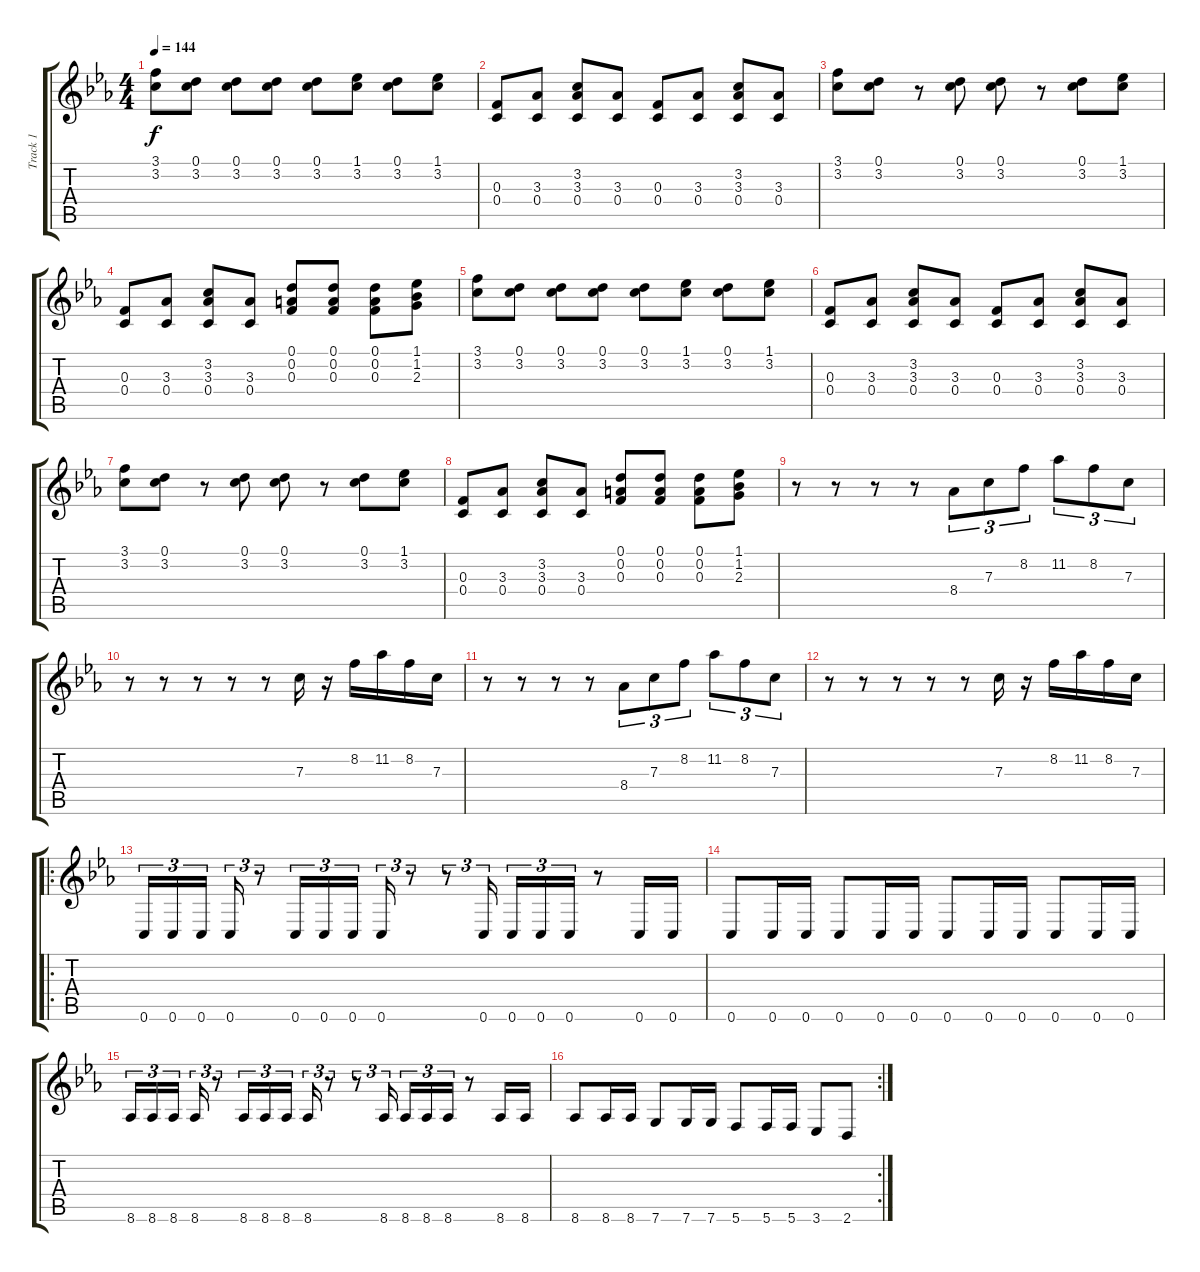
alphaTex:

\track ("Track 1" "Track 1") {instrument distortionguitar}
\staff {score tabs}
\tuning (D4 A3 F3 C3 G2 C2) {hide}
\ts (4 4)
\tempo 144
\clef g2
\ks cminor
(3.1 3.2).8{dy f} (0.1 3.2).8 (0.1 3.2).8 (0.1 3.2).8 (0.1 3.2).8 (1.1 3.2).8 (0.1 3.2).8 (1.1 3.2).8 |
(0.3 0.4).8 (3.3 0.4).8 (3.2 3.3 0.4).8 (3.3 0.4).8 (0.3 0.4).8 (3.3 0.4).8 (3.2 3.3 0.4).8 (3.3 0.4).8 |
(3.1 3.2).8 (0.1 3.2).8 r.8 (0.1 3.2).8 (0.1 3.2).8 r.8 (0.1 3.2).8 (1.1 3.2).8 |
(0.3 0.4).8 (3.3 0.4).8 (3.2 3.3 0.4).8 (3.3 0.4).8 (0.1 0.2 0.3).8 (0.1 0.2 0.3).8 (0.1 0.2 0.3).8 (1.1 1.2 2.3).8 |
(3.1 3.2).8 (0.1 3.2).8 (0.1 3.2).8 (0.1 3.2).8 (0.1 3.2).8 (1.1 3.2).8 (0.1 3.2).8 (1.1 3.2).8 |
(0.3 0.4).8 (3.3 0.4).8 (3.2 3.3 0.4).8 (3.3 0.4).8 (0.3 0.4).8 (3.3 0.4).8 (3.2 3.3 0.4).8 (3.3 0.4).8 |
(3.1 3.2).8 (0.1 3.2).8 r.8 (0.1 3.2).8 (0.1 3.2).8 r.8 (0.1 3.2).8 (1.1 3.2).8 |
(0.3 0.4).8 (3.3 0.4).8 (3.2 3.3 0.4).8 (3.3 0.4).8 (0.1 0.2 0.3).8 (0.1 0.2 0.3).8 (0.1 0.2 0.3).8 (1.1 1.2 2.3).8 |
r.8 r.8 r.8 r.8 8.4.8{tu (3 2)} 7.3.8{tu (3 2)} 8.2.8{tu (3 2)} 11.2.8{tu (3 2)} 8.2.8{tu (3 2)} 7.3.8{tu (3 2)} |
r.8 r.8 r.8 r.8 r.8 7.3.16 r.16 8.2.16 11.2.16 8.2.16 7.3.16 |
r.8 r.8 r.8 r.8 8.4.8{tu (3 2)} 7.3.8{tu (3 2)} 8.2.8{tu (3 2)} 11.2.8{tu (3 2)} 8.2.8{tu (3 2)} 7.3.8{tu (3 2)} |
r.8 r.8 r.8 r.8 r.8 7.3.16 r.16 8.2.16 11.2.16 8.2.16 7.3.16 |
\ro
0.6.16{tu (3 2)} 0.6.16{tu (3 2)} 0.6.16{tu (3 2) beam splitsecondary} 0.6.16{tu (3 2)} r.8{tu (3 2)} 0.6.16{tu (3 2)} 0.6.16{tu (3 2)} 0.6.16{tu (3 2) beam splitsecondary} 0.6.16{tu (3 2)} r.8{tu (3 2)} r.8{tu (3 2)} 0.6.16{tu (3 2) beam splitsecondary} 0.6.16{tu (3 2)} 0.6.16{tu (3 2)} 0.6.16{tu (3 2)} r.8 0.6.16 0.6.16 |
0.6.8 0.6.16 0.6.16 0.6.8 0.6.16 0.6.16 0.6.8 0.6.16 0.6.16 0.6.8 0.6.16 0.6.16 |
8.6.16{tu (3 2)} 8.6.16{tu (3 2)} 8.6.16{tu (3 2) beam splitsecondary} 8.6.16{tu (3 2)} r.8{tu (3 2)} 8.6.16{tu (3 2)} 8.6.16{tu (3 2)} 8.6.16{tu (3 2) beam splitsecondary} 8.6.16{tu (3 2)} r.8{tu (3 2)} r.8{tu (3 2)} 8.6.16{tu (3 2) beam splitsecondary} 8.6.16{tu (3 2)} 8.6.16{tu (3 2)} 8.6.16{tu (3 2)} r.8 8.6.16 8.6.16 |
\rc 2
8.6.8 8.6.16 8.6.16 7.6.8 7.6.16 7.6.16 5.6.8 5.6.16 5.6.16 3.6.8 2.6.8
